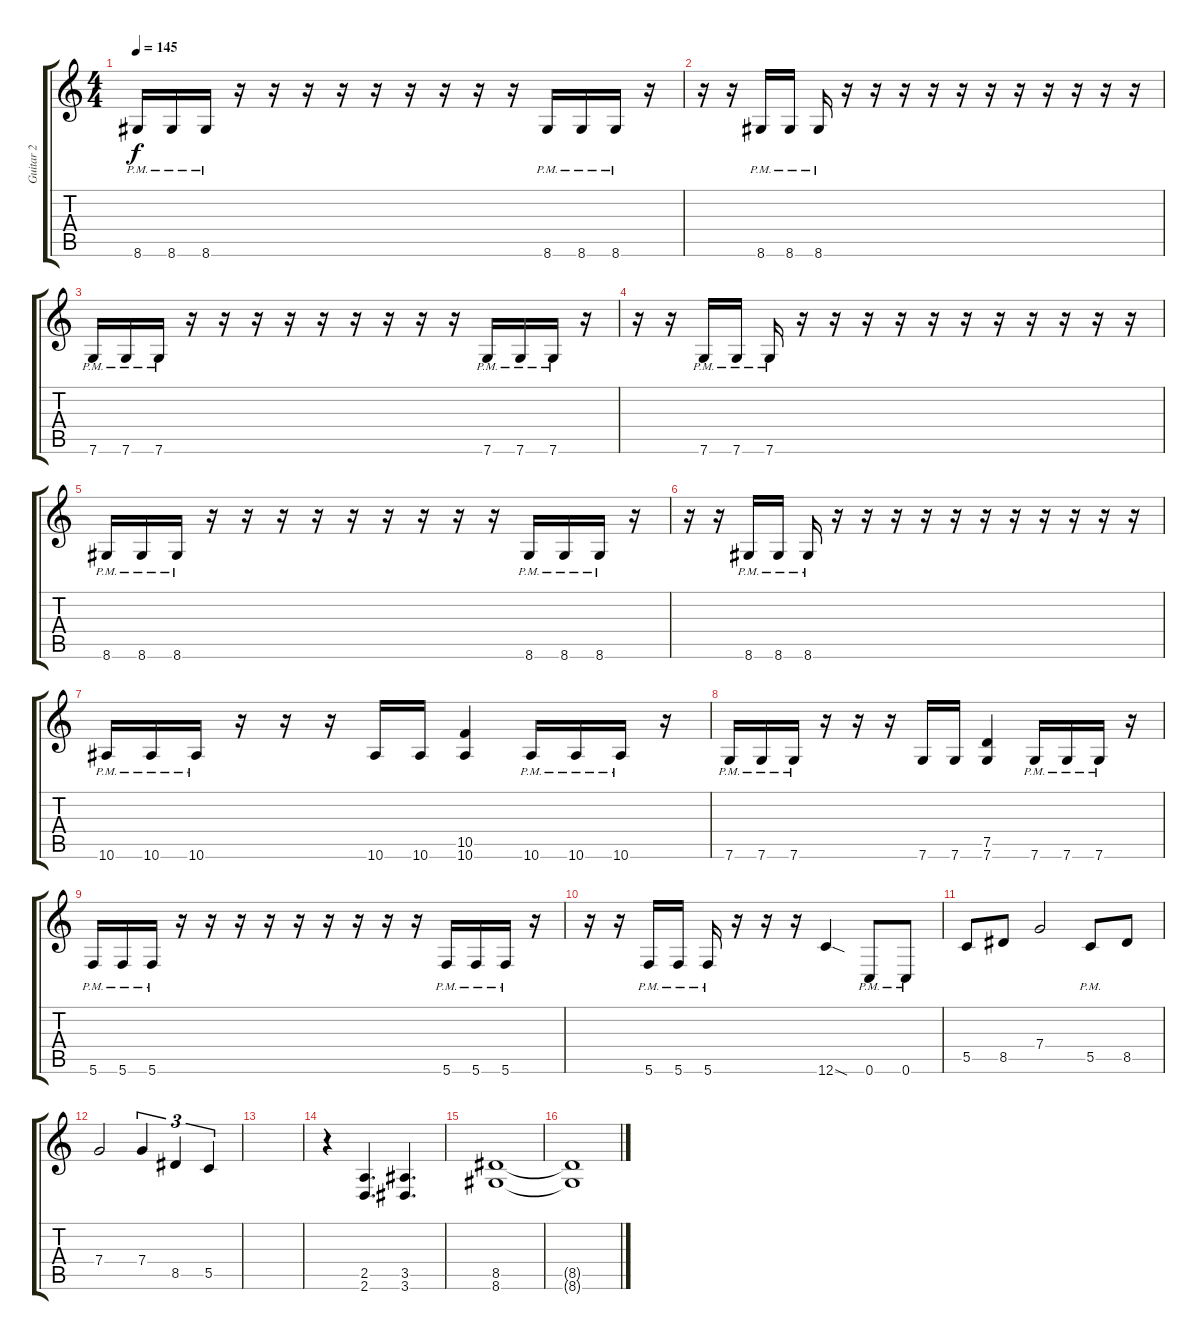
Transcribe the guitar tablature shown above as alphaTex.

\track ("Guitar 2" "Guitar 2") {instrument distortionguitar}
\staff {score tabs}
\tuning (D4 A3 F3 C3 G2 C2) {hide}
\ts (4 4)
\tempo 145
\clef g2
\ks c
8.6{pm}.16{dy f} 8.6{pm}.16 8.6{pm}.16 r.16 r.16 r.16 r.16 r.16 r.16 r.16 r.16 r.16 8.6{pm}.16 8.6{pm}.16 8.6{pm}.16 r.16 |
r.16 r.16 8.6{pm}.16 8.6{pm}.16 8.6{pm}.16 r.16 r.16 r.16 r.16 r.16 r.16 r.16 r.16 r.16 r.16 r.16 |
7.6{pm}.16 7.6{pm}.16 7.6{pm}.16 r.16 r.16 r.16 r.16 r.16 r.16 r.16 r.16 r.16 7.6{pm}.16 7.6{pm}.16 7.6{pm}.16 r.16 |
r.16 r.16 7.6{pm}.16 7.6{pm}.16 7.6{pm}.16 r.16 r.16 r.16 r.16 r.16 r.16 r.16 r.16 r.16 r.16 r.16 |
8.6{pm}.16 8.6{pm}.16 8.6{pm}.16 r.16 r.16 r.16 r.16 r.16 r.16 r.16 r.16 r.16 8.6{pm}.16 8.6{pm}.16 8.6{pm}.16 r.16 |
r.16 r.16 8.6{pm}.16 8.6{pm}.16 8.6{pm}.16 r.16 r.16 r.16 r.16 r.16 r.16 r.16 r.16 r.16 r.16 r.16 |
10.6{pm}.16 10.6{pm}.16 10.6{pm}.16 r.16 r.16 r.16 10.6.16 10.6.16 (10.5 10.6).4 10.6{pm}.16 10.6{pm}.16 10.6{pm}.16 r.16 |
7.6{pm}.16 7.6{pm}.16 7.6{pm}.16 r.16 r.16 r.16 7.6.16 7.6.16 (7.5 7.6).4 7.6{pm}.16 7.6{pm}.16 7.6{pm}.16 r.16 |
5.6{pm}.16 5.6{pm}.16 5.6{pm}.16 r.16 r.16 r.16 r.16 r.16 r.16 r.16 r.16 r.16 5.6{pm}.16 5.6{pm}.16 5.6{pm}.16 r.16 |
r.16 r.16 5.6{pm}.16 5.6{pm}.16 5.6{pm}.16 r.16 r.16 r.16 12.6{sod}.4 0.6{pm}.8 0.6{pm}.8 |
5.5.8 8.5.8 7.4.2 5.5{pm}.8 8.5.8 |
7.4.2 7.4.4{tu (3 2)} 8.5.4{tu (3 2)} 5.5.4{tu (3 2)} |
|
r.4 (2.5 2.6).4{d} (3.5 3.6).4{d} |
(8.5 8.6).1 |
(8.5{t} 8.6{t}).1
